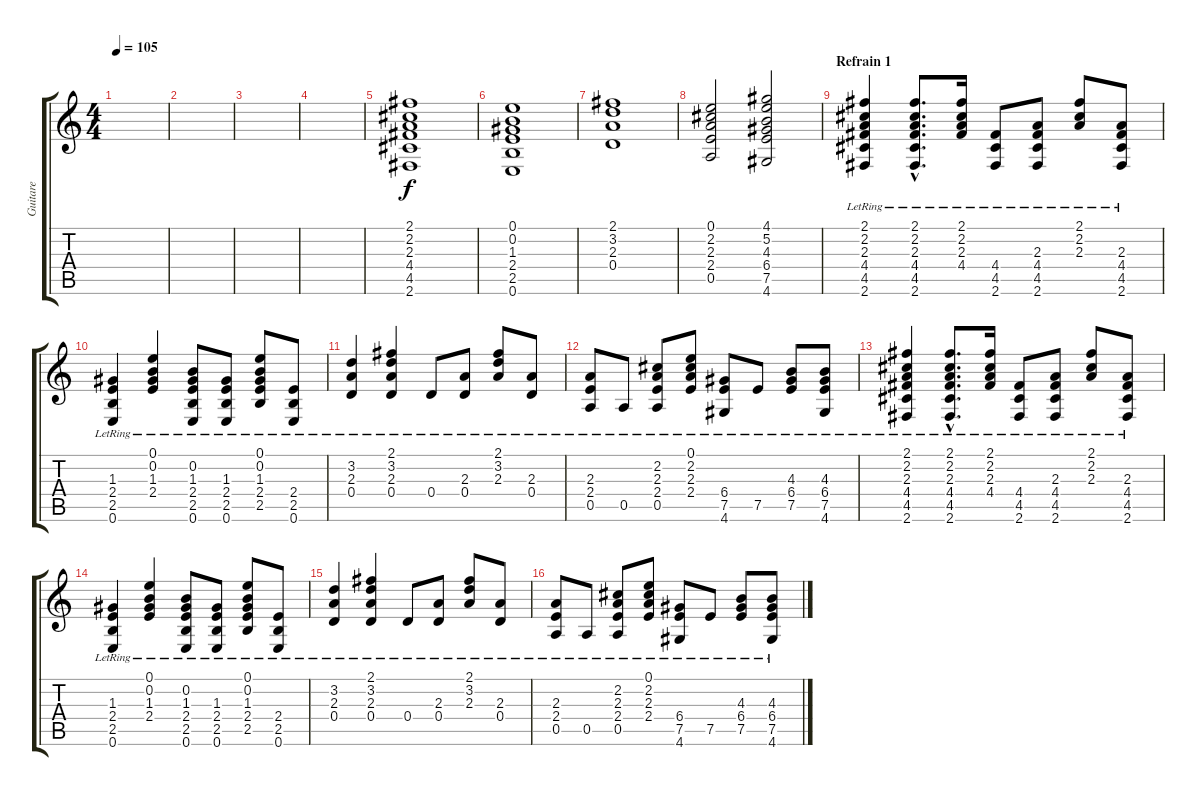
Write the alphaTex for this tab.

\track ("Guitare " "Guitare ") {instrument acousticguitarsteel}
\staff {score tabs}
\tuning (E4 B3 G3 D3 A2 E2) {hide}
\ts (4 4)
\tempo 105
\clef g2
\ks c
|
|
|
|
(2.1 2.2 2.3 4.4 4.5 2.6).1 |
(0.1 0.2 1.3 2.4 2.5 0.6).1 |
(2.1 3.2 2.3 0.4).1 |
(0.1 2.2 2.3 2.4 0.5).2 (4.1 5.2 4.3 6.4 7.5 4.6).2 |
\section ("" "Refrain 1")
(2.1{lr} 2.2{lr} 2.3{lr} 4.4{lr} 4.5{lr} 2.6{lr}).4 (2.1{hac lr} 2.2{hac lr} 2.3{hac lr} 4.4{hac lr} 4.5{hac lr} 2.6{hac lr}).8{d} (2.1{lr} 2.2{lr} 2.3{lr} 4.4{lr}).16 (4.4{lr} 4.5{lr} 2.6{lr}).8 (2.3{lr} 4.4{lr} 4.5{lr} 2.6{lr}).8 (2.1{lr} 2.2{lr} 2.3{lr}).8 (2.3{lr} 4.4{lr} 4.5{lr} 2.6{lr}).8 |
(1.3{lr} 2.4{lr} 2.5{lr} 0.6{lr}).4 (0.1{lr} 0.2{lr} 1.3{lr} 2.4{lr}).4 (0.2{lr} 1.3{lr} 2.4{lr} 2.5{lr} 0.6{lr}).8 (1.3{lr} 2.4{lr} 2.5{lr} 0.6{lr}).8 (0.1{lr} 0.2{lr} 1.3{lr} 2.4{lr} 2.5{lr}).8 (2.4{lr} 2.5{lr} 0.6{lr}).8 |
(3.2{lr} 2.3{lr} 0.4{lr}).4 (2.1{lr} 3.2{lr} 2.3{lr} 0.4{lr}).4 0.4{lr}.8 (2.3{lr} 0.4{lr}).8 (2.1{lr} 3.2{lr} 2.3{lr}).8 (2.3{lr} 0.4{lr}).8 |
(2.3{lr} 2.4{lr} 0.5{lr}).8 0.5{lr}.8 (2.2{lr} 2.3{lr} 2.4{lr} 0.5{lr}).8 (0.1{lr} 2.2{lr} 2.3{lr} 2.4{lr}).8 (6.4{lr} 7.5{lr} 4.6{lr}).8 7.5{lr}.8 (4.3{lr} 6.4{lr} 7.5{lr}).8 (4.3{lr} 6.4{lr} 7.5{lr} 4.6{lr}).8 |
(2.1{lr} 2.2{lr} 2.3{lr} 4.4{lr} 4.5{lr} 2.6{lr}).4 (2.1{hac lr} 2.2{hac lr} 2.3{hac lr} 4.4{hac lr} 4.5{hac lr} 2.6{hac lr}).8{d} (2.1{lr} 2.2{lr} 2.3{lr} 4.4{lr}).16 (4.4{lr} 4.5{lr} 2.6{lr}).8 (2.3{lr} 4.4{lr} 4.5{lr} 2.6{lr}).8 (2.1{lr} 2.2{lr} 2.3{lr}).8 (2.3{lr} 4.4{lr} 4.5{lr} 2.6{lr}).8 |
(1.3{lr} 2.4{lr} 2.5{lr} 0.6{lr}).4 (0.1{lr} 0.2{lr} 1.3{lr} 2.4{lr}).4 (0.2{lr} 1.3{lr} 2.4{lr} 2.5{lr} 0.6{lr}).8 (1.3{lr} 2.4{lr} 2.5{lr} 0.6{lr}).8 (0.1{lr} 0.2{lr} 1.3{lr} 2.4{lr} 2.5{lr}).8 (2.4{lr} 2.5{lr} 0.6{lr}).8 |
(3.2{lr} 2.3{lr} 0.4{lr}).4 (2.1{lr} 3.2{lr} 2.3{lr} 0.4{lr}).4 0.4{lr}.8 (2.3{lr} 0.4{lr}).8 (2.1{lr} 3.2{lr} 2.3{lr}).8 (2.3{lr} 0.4{lr}).8 |
(2.3{lr} 2.4{lr} 0.5{lr}).8 0.5{lr}.8 (2.2{lr} 2.3{lr} 2.4{lr} 0.5{lr}).8 (0.1{lr} 2.2{lr} 2.3{lr} 2.4{lr}).8 (6.4{lr} 7.5{lr} 4.6{lr}).8 7.5{lr}.8 (4.3{lr} 6.4{lr} 7.5{lr}).8 (4.3{lr} 6.4{lr} 7.5{lr} 4.6{lr}).8
